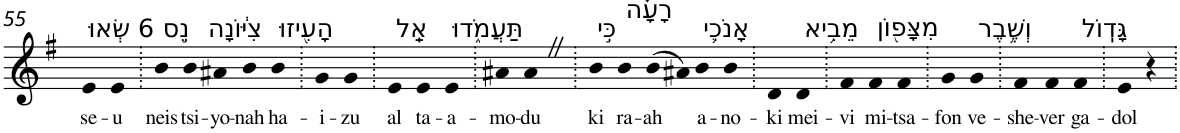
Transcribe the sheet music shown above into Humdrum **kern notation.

**kern	**text
*part1	*part1
*staff1	*staff1
*I"Piano	*
*I'Pno	*
!!LO:PB:g=z
*clefG2	*
*k[f#]	*
*G:	*
=55	=55
!LO:TX:a:t=6 שְׂאוּ	!
!	!LO:LY:b
4e	se-
!	!LO:LY:b
4e	-u
=56.	=56.
!LO:TX:a:t=נֵ֣ס	!
!	!LO:LY:b
4b	neis
!LO:TX:a:t=צִיּ֔וֹנָה	!
!	!LO:LY:b
4b	tsi-
!	!LO:LY:b
4a#X	-yo-
!	!LO:LY:b
4b	-nah
!LO:TX:a:t=הָעִ֖יזוּ	!
!	!LO:LY:b
4b	ha-
=57.	=57.
!	!LO:LY:b
4g	-i-
!	!LO:LY:b
4g	-zu
=58.	=58.
!LO:TX:a:t=אַֽל	!
!	!LO:LY:b
4e	al
!LO:TX:a:t=תַּעֲמֹ֑דוּ	!
!	!LO:LY:b
4e	ta-
!	!LO:LY:b
4e	-a-
=59.	=59.
!	!LO:LY:b
4a#X	-mo-
!	!LO:LY:b
4a#Z	-du
=60.	=60.
!LO:TX:a:t=כִּ֣י	!
!	!LO:LY:b
4b	ki
!LO:TX:a:t=רָעָ֗ה	!
!	!LO:LY:b
4b	ra-
!	!LO:LY:b
(>8b	-ah
8a#X)	.
!LO:TX:a:t=אָנֹכִ֛י	!
!	!LO:LY:b
4b	a-
!	!LO:LY:b
4b	-no-
=61.	=61.
!	!LO:LY:b
4d	-ki
!LO:TX:a:t=מֵבִ֥יא	!
!	!LO:LY:b
4d	mei-
=62.	=62.
!	!LO:LY:b
4f#	-vi
!LO:TX:a:t=מִצָּפ֖וֹן	!
!	!LO:LY:b
4f#	mi-
!	!LO:LY:b
4f#	-tsa-
=63.	=63.
!	!LO:LY:b
4g	-fon
!LO:TX:a:t=וְשֶׁ֥בֶר	!
!	!LO:LY:b
4g	ve-
=64.	=64.
!	!LO:LY:b
4f#	-she-
!	!LO:LY:b
4f#	-ver
!LO:TX:a:t=גָּדֽוֹל	!
!	!LO:LY:b
4f#	ga-
=65.	=65.
!	!LO:LY:b
4e	-dol
4r	.
=.	=.
*-	*-
